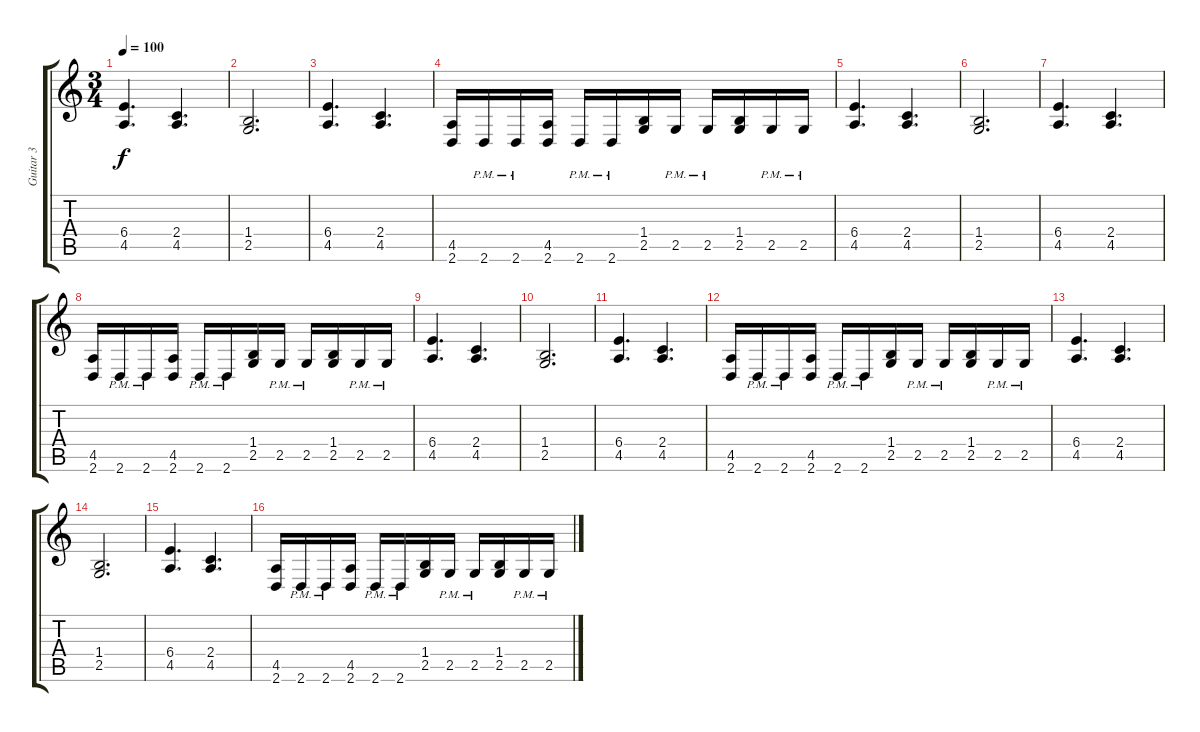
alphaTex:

\track ("Guitar 3" "Guitar 3") {instrument overdrivenguitar}
\staff {score tabs}
\tuning (C4 G3 Eb3 Bb2 F2 C2) {hide}
\ts (3 4)
\tempo 100
\clef g2
\ks c
(6.4 4.5).4{d dy f} (2.4 4.5).4{d} |
(1.4 2.5).2{d} |
(6.4 4.5).4{d} (2.4 4.5).4{d} |
(4.5 2.6).16 2.6{pm}.16 2.6{pm}.16 (4.5 2.6).16 2.6{pm}.16 2.6{pm}.16 (1.4 2.5).16 2.5{pm}.16 2.5{pm}.16 (1.4 2.5).16 2.5{pm}.16 2.5{pm}.16 |
(6.4 4.5).4{d} (2.4 4.5).4{d} |
(1.4 2.5).2{d} |
(6.4 4.5).4{d} (2.4 4.5).4{d} |
(4.5 2.6).16 2.6{pm}.16 2.6{pm}.16 (4.5 2.6).16 2.6{pm}.16 2.6{pm}.16 (1.4 2.5).16 2.5{pm}.16 2.5{pm}.16 (1.4 2.5).16 2.5{pm}.16 2.5{pm}.16 |
(6.4 4.5).4{d} (2.4 4.5).4{d} |
(1.4 2.5).2{d} |
(6.4 4.5).4{d} (2.4 4.5).4{d} |
(4.5 2.6).16 2.6{pm}.16 2.6{pm}.16 (4.5 2.6).16 2.6{pm}.16 2.6{pm}.16 (1.4 2.5).16 2.5{pm}.16 2.5{pm}.16 (1.4 2.5).16 2.5{pm}.16 2.5{pm}.16 |
(6.4 4.5).4{d} (2.4 4.5).4{d} |
(1.4 2.5).2{d} |
(6.4 4.5).4{d} (2.4 4.5).4{d} |
(4.5 2.6).16 2.6{pm}.16 2.6{pm}.16 (4.5 2.6).16 2.6{pm}.16 2.6{pm}.16 (1.4 2.5).16 2.5{pm}.16 2.5{pm}.16 (1.4 2.5).16 2.5{pm}.16 2.5{pm}.16
